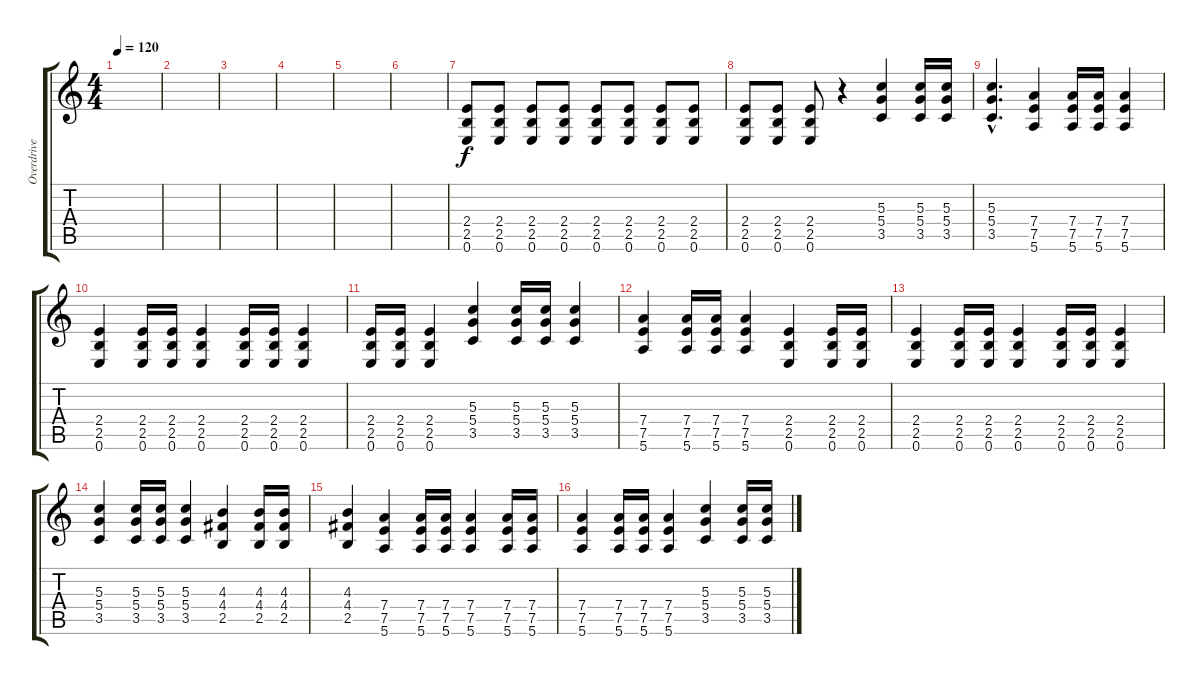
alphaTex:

\track ("Overdrive" "Overdrive") {instrument overdrivenguitar}
\staff {score tabs}
\tuning (E4 B3 G3 D3 A2 E2) {hide}
\ts (4 4)
\tempo 120
\clef g2
\ks c
|
|
|
|
|
|
(2.4 2.5 0.6).8 (2.4 2.5 0.6).8 (2.4 2.5 0.6).8 (2.4 2.5 0.6).8 (2.4 2.5 0.6).8 (2.4 2.5 0.6).8 (2.4 2.5 0.6).8 (2.4 2.5 0.6).8 |
(2.4 2.5 0.6).8 (2.4 2.5 0.6).8 (2.4 2.5 0.6).8 r.4 (5.3 5.4 3.5).4 (5.3 5.4 3.5).16 (5.3 5.4 3.5).16 |
(5.3{hac} 5.4{hac} 3.5{hac}).4{d} (7.4 7.5 5.6).4 (7.4 7.5 5.6).16 (7.4 7.5 5.6).16 (7.4 7.5 5.6).4 |
(2.4 2.5 0.6).4 (2.4 2.5 0.6).16 (2.4 2.5 0.6).16 (2.4 2.5 0.6).4 (2.4 2.5 0.6).16 (2.4 2.5 0.6).16 (2.4 2.5 0.6).4 |
(2.4 2.5 0.6).16 (2.4 2.5 0.6).16 (2.4 2.5 0.6).4 (5.3 5.4 3.5).4 (5.3 5.4 3.5).16 (5.3 5.4 3.5).16 (5.3 5.4 3.5).4 |
(7.4 7.5 5.6).4 (7.4 7.5 5.6).16 (7.4 7.5 5.6).16 (7.4 7.5 5.6).4 (2.4 2.5 0.6).4 (2.4 2.5 0.6).16 (2.4 2.5 0.6).16 |
(2.4 2.5 0.6).4 (2.4 2.5 0.6).16 (2.4 2.5 0.6).16 (2.4 2.5 0.6).4 (2.4 2.5 0.6).16 (2.4 2.5 0.6).16 (2.4 2.5 0.6).4 |
(5.3 5.4 3.5).4 (5.3 5.4 3.5).16 (5.3 5.4 3.5).16 (5.3 5.4 3.5).4 (4.3 4.4 2.5).4 (4.3 4.4 2.5).16 (4.3 4.4 2.5).16 |
(4.3 4.4 2.5).4 (7.4 7.5 5.6).4 (7.4 7.5 5.6).16 (7.4 7.5 5.6).16 (7.4 7.5 5.6).4 (7.4 7.5 5.6).16 (7.4 7.5 5.6).16 |
(7.4 7.5 5.6).4 (7.4 7.5 5.6).16 (7.4 7.5 5.6).16 (7.4 7.5 5.6).4 (5.3 5.4 3.5).4 (5.3 5.4 3.5).16 (5.3 5.4 3.5).16
